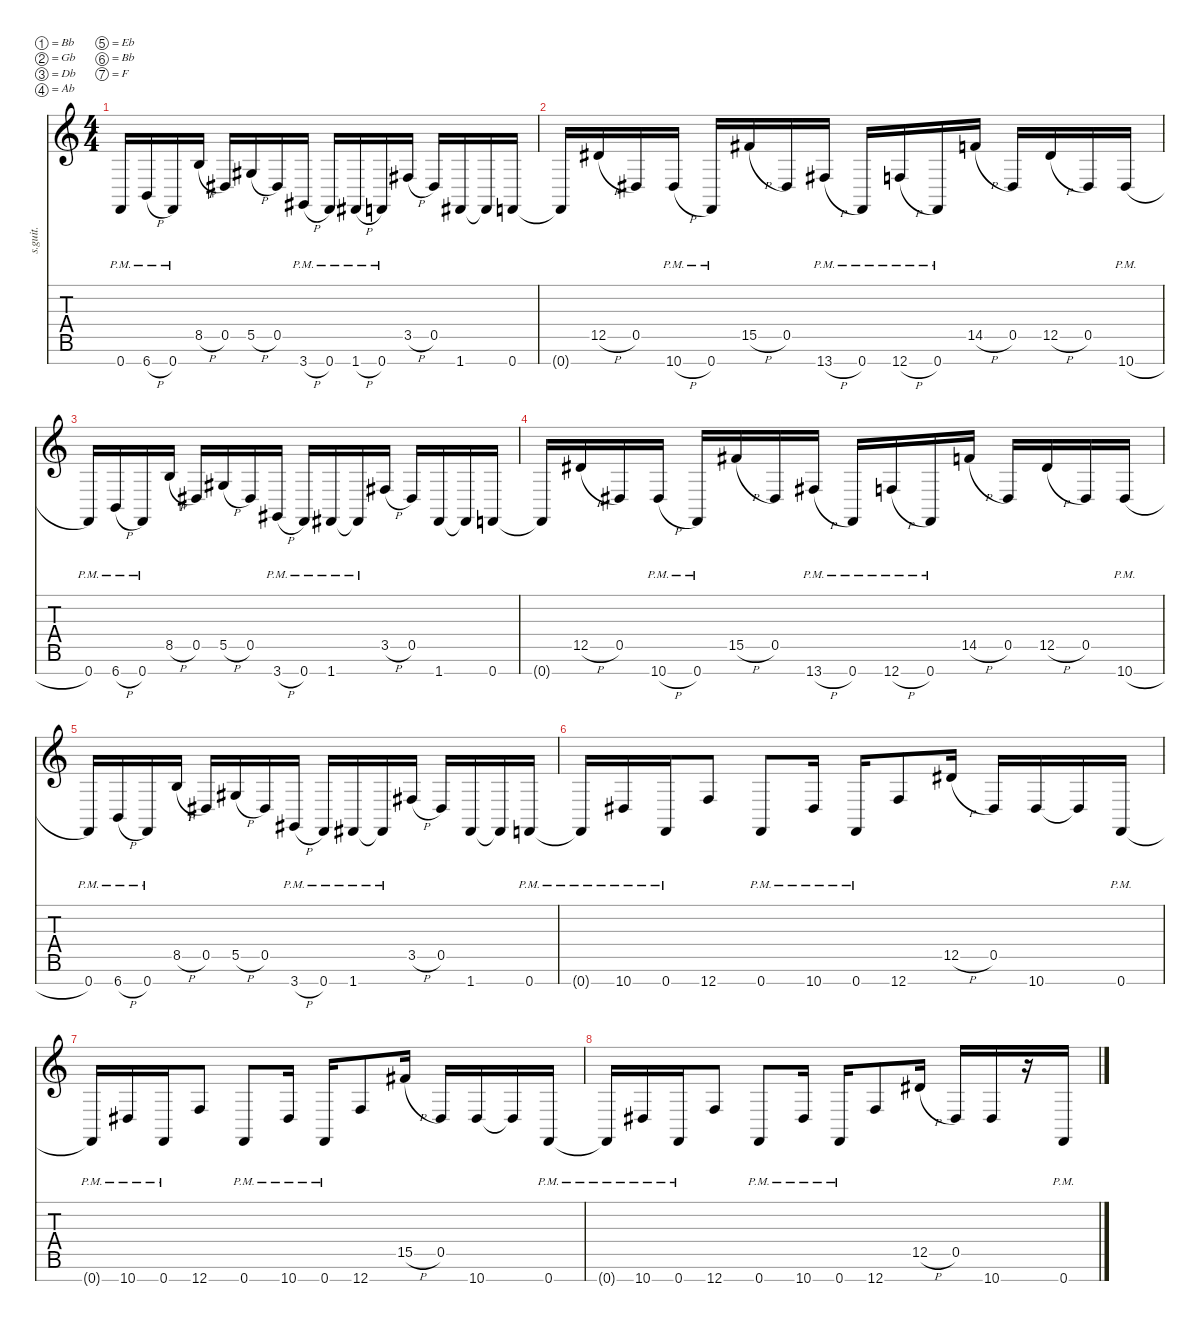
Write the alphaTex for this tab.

\defaultSystemsLayout 4
\hideDynamics
\bracketExtendMode nobrackets
\track ("Fredrik Thordendal" "s.guit.") {instrument distortionguitar}
\staff {score tabs}
\tuning (Bb3 Gb3 Db3 Ab2 Eb2 Bb1 F1)
\ts (4 4)
\tempo (110 hide)
\clef g2
\ks c
0.7{pm}.16{lyrics (0 "") lyrics (1 "") lyrics (2 "") lyrics (3 "") lyrics (4 "") dy f} 6.7{h pm}.16{lyrics (0 "") lyrics (1 "") lyrics (2 "") lyrics (3 "") lyrics (4 "")} 0.7{pm}.16{lyrics (0 "") lyrics (1 "") lyrics (2 "") lyrics (3 "") lyrics (4 "")} 8.5{h}.16{lyrics (0 "") lyrics (1 "") lyrics (2 "") lyrics (3 "") lyrics (4 "")} 0.5{acc #}.16{lyrics (0 "") lyrics (1 "") lyrics (2 "") lyrics (3 "") lyrics (4 "")} 5.5{h acc #}.16{lyrics (0 "") lyrics (1 "") lyrics (2 "") lyrics (3 "") lyrics (4 "")} 0.5{acc #}.16{lyrics (0 "") lyrics (1 "") lyrics (2 "") lyrics (3 "") lyrics (4 "")} 3.7{h pm acc #}.16{lyrics (0 "") lyrics (1 "") lyrics (2 "") lyrics (3 "") lyrics (4 "")} 0.7{pm}.16{lyrics (0 "") lyrics (1 "") lyrics (2 "") lyrics (3 "") lyrics (4 "")} 1.7{h pm acc #}.16{lyrics (0 "") lyrics (1 "") lyrics (2 "") lyrics (3 "") lyrics (4 "")} 0.7{pm}.16{lyrics (0 "") lyrics (1 "") lyrics (2 "") lyrics (3 "") lyrics (4 "")} 3.5{h acc #}.16{lyrics (0 "") lyrics (1 "") lyrics (2 "") lyrics (3 "") lyrics (4 "")} 0.5{acc #}.16{lyrics (0 "") lyrics (1 "") lyrics (2 "") lyrics (3 "") lyrics (4 "")} 1.7{acc #}.16{lyrics (0 "") lyrics (1 "") lyrics (2 "") lyrics (3 "") lyrics (4 "")} 1.7{t acc #}.16{lyrics (0 "") lyrics (1 "") lyrics (2 "") lyrics (3 "") lyrics (4 "")} 0.7.16{lyrics (0 "") lyrics (1 "") lyrics (2 "") lyrics (3 "") lyrics (4 "")} |
0.7{t}.16{lyrics (0 "") lyrics (1 "") lyrics (2 "") lyrics (3 "") lyrics (4 "")} 12.5{h acc #}.16{lyrics (0 "") lyrics (1 "") lyrics (2 "") lyrics (3 "") lyrics (4 "")} 0.5{acc #}.16{lyrics (0 "") lyrics (1 "") lyrics (2 "") lyrics (3 "") lyrics (4 "")} 10.7{h pm acc #}.16{lyrics (0 "") lyrics (1 "") lyrics (2 "") lyrics (3 "") lyrics (4 "")} 0.7{pm}.16{lyrics (0 "") lyrics (1 "") lyrics (2 "") lyrics (3 "") lyrics (4 "")} 15.5{h acc #}.16{lyrics (0 "") lyrics (1 "") lyrics (2 "") lyrics (3 "") lyrics (4 "")} 0.5{acc #}.16{lyrics (0 "") lyrics (1 "") lyrics (2 "") lyrics (3 "") lyrics (4 "")} 13.7{h pm acc #}.16{lyrics (0 "") lyrics (1 "") lyrics (2 "") lyrics (3 "") lyrics (4 "")} 0.7{pm}.16{lyrics (0 "") lyrics (1 "") lyrics (2 "") lyrics (3 "") lyrics (4 "")} 12.7{h pm}.16{lyrics (0 "") lyrics (1 "") lyrics (2 "") lyrics (3 "") lyrics (4 "")} 0.7{pm}.16{lyrics (0 "") lyrics (1 "") lyrics (2 "") lyrics (3 "") lyrics (4 "")} 14.5{h}.16{lyrics (0 "") lyrics (1 "") lyrics (2 "") lyrics (3 "") lyrics (4 "")} 0.5{acc #}.16{lyrics (0 "") lyrics (1 "") lyrics (2 "") lyrics (3 "") lyrics (4 "")} 12.5{h acc #}.16{lyrics (0 "") lyrics (1 "") lyrics (2 "") lyrics (3 "") lyrics (4 "")} 0.5{acc #}.16{lyrics (0 "") lyrics (1 "") lyrics (2 "") lyrics (3 "") lyrics (4 "")} 10.7{h pm acc #}.16{lyrics (0 "") lyrics (1 "") lyrics (2 "") lyrics (3 "") lyrics (4 "")} |
0.7{pm}.16{lyrics (0 "") lyrics (1 "") lyrics (2 "") lyrics (3 "") lyrics (4 "")} 6.7{h pm}.16{lyrics (0 "") lyrics (1 "") lyrics (2 "") lyrics (3 "") lyrics (4 "")} 0.7{pm}.16{lyrics (0 "") lyrics (1 "") lyrics (2 "") lyrics (3 "") lyrics (4 "")} 8.5{h}.16{lyrics (0 "") lyrics (1 "") lyrics (2 "") lyrics (3 "") lyrics (4 "")} 0.5{acc #}.16{lyrics (0 "") lyrics (1 "") lyrics (2 "") lyrics (3 "") lyrics (4 "")} 5.5{h acc #}.16{lyrics (0 "") lyrics (1 "") lyrics (2 "") lyrics (3 "") lyrics (4 "")} 0.5{acc #}.16{lyrics (0 "") lyrics (1 "") lyrics (2 "") lyrics (3 "") lyrics (4 "")} 3.7{h pm acc #}.16{lyrics (0 "") lyrics (1 "") lyrics (2 "") lyrics (3 "") lyrics (4 "")} 0.7{pm}.16{lyrics (0 "") lyrics (1 "") lyrics (2 "") lyrics (3 "") lyrics (4 "")} 1.7{pm acc #}.16{lyrics (0 "") lyrics (1 "") lyrics (2 "") lyrics (3 "") lyrics (4 "")} 1.7{pm t acc #}.16{lyrics (0 "") lyrics (1 "") lyrics (2 "") lyrics (3 "") lyrics (4 "")} 3.5{h acc #}.16{lyrics (0 "") lyrics (1 "") lyrics (2 "") lyrics (3 "") lyrics (4 "")} 0.5{acc #}.16{lyrics (0 "") lyrics (1 "") lyrics (2 "") lyrics (3 "") lyrics (4 "")} 1.7{acc #}.16{lyrics (0 "") lyrics (1 "") lyrics (2 "") lyrics (3 "") lyrics (4 "")} 1.7{t acc #}.16{lyrics (0 "") lyrics (1 "") lyrics (2 "") lyrics (3 "") lyrics (4 "")} 0.7.16{lyrics (0 "") lyrics (1 "") lyrics (2 "") lyrics (3 "") lyrics (4 "")} |
0.7{t}.16{lyrics (0 "") lyrics (1 "") lyrics (2 "") lyrics (3 "") lyrics (4 "")} 12.5{h acc #}.16{lyrics (0 "") lyrics (1 "") lyrics (2 "") lyrics (3 "") lyrics (4 "")} 0.5{acc #}.16{lyrics (0 "") lyrics (1 "") lyrics (2 "") lyrics (3 "") lyrics (4 "")} 10.7{h pm acc #}.16{lyrics (0 "") lyrics (1 "") lyrics (2 "") lyrics (3 "") lyrics (4 "")} 0.7{pm}.16{lyrics (0 "") lyrics (1 "") lyrics (2 "") lyrics (3 "") lyrics (4 "")} 15.5{h acc #}.16{lyrics (0 "") lyrics (1 "") lyrics (2 "") lyrics (3 "") lyrics (4 "")} 0.5{acc #}.16{lyrics (0 "") lyrics (1 "") lyrics (2 "") lyrics (3 "") lyrics (4 "")} 13.7{h pm acc #}.16{lyrics (0 "") lyrics (1 "") lyrics (2 "") lyrics (3 "") lyrics (4 "")} 0.7{pm}.16{lyrics (0 "") lyrics (1 "") lyrics (2 "") lyrics (3 "") lyrics (4 "")} 12.7{h pm}.16{lyrics (0 "") lyrics (1 "") lyrics (2 "") lyrics (3 "") lyrics (4 "")} 0.7{pm}.16{lyrics (0 "") lyrics (1 "") lyrics (2 "") lyrics (3 "") lyrics (4 "")} 14.5{h}.16{lyrics (0 "") lyrics (1 "") lyrics (2 "") lyrics (3 "") lyrics (4 "")} 0.5{acc #}.16{lyrics (0 "") lyrics (1 "") lyrics (2 "") lyrics (3 "") lyrics (4 "")} 12.5{h acc #}.16{lyrics (0 "") lyrics (1 "") lyrics (2 "") lyrics (3 "") lyrics (4 "")} 0.5{acc #}.16{lyrics (0 "") lyrics (1 "") lyrics (2 "") lyrics (3 "") lyrics (4 "")} 10.7{h pm acc #}.16{lyrics (0 "") lyrics (1 "") lyrics (2 "") lyrics (3 "") lyrics (4 "")} |
0.7{pm}.16{lyrics (0 "") lyrics (1 "") lyrics (2 "") lyrics (3 "") lyrics (4 "")} 6.7{h pm}.16{lyrics (0 "") lyrics (1 "") lyrics (2 "") lyrics (3 "") lyrics (4 "")} 0.7{pm}.16{lyrics (0 "") lyrics (1 "") lyrics (2 "") lyrics (3 "") lyrics (4 "")} 8.5{h}.16{lyrics (0 "") lyrics (1 "") lyrics (2 "") lyrics (3 "") lyrics (4 "")} 0.5{acc #}.16{lyrics (0 "") lyrics (1 "") lyrics (2 "") lyrics (3 "") lyrics (4 "")} 5.5{h acc #}.16{lyrics (0 "") lyrics (1 "") lyrics (2 "") lyrics (3 "") lyrics (4 "")} 0.5{acc #}.16{lyrics (0 "") lyrics (1 "") lyrics (2 "") lyrics (3 "") lyrics (4 "")} 3.7{h pm acc #}.16{lyrics (0 "") lyrics (1 "") lyrics (2 "") lyrics (3 "") lyrics (4 "")} 0.7{pm}.16{lyrics (0 "") lyrics (1 "") lyrics (2 "") lyrics (3 "") lyrics (4 "")} 1.7{pm acc #}.16{lyrics (0 "") lyrics (1 "") lyrics (2 "") lyrics (3 "") lyrics (4 "")} 1.7{pm t acc #}.16{lyrics (0 "") lyrics (1 "") lyrics (2 "") lyrics (3 "") lyrics (4 "")} 3.5{h acc #}.16{lyrics (0 "") lyrics (1 "") lyrics (2 "") lyrics (3 "") lyrics (4 "")} 0.5{acc #}.16{lyrics (0 "") lyrics (1 "") lyrics (2 "") lyrics (3 "") lyrics (4 "")} 1.7{acc #}.16{lyrics (0 "") lyrics (1 "") lyrics (2 "") lyrics (3 "") lyrics (4 "")} 1.7{t acc #}.16{lyrics (0 "") lyrics (1 "") lyrics (2 "") lyrics (3 "") lyrics (4 "")} 0.7{pm}.16{lyrics (0 "") lyrics (1 "") lyrics (2 "") lyrics (3 "") lyrics (4 "")} |
0.7{pm t}.16{lyrics (0 "") lyrics (1 "") lyrics (2 "") lyrics (3 "") lyrics (4 "")} 10.7{pm acc #}.16{lyrics (0 "") lyrics (1 "") lyrics (2 "") lyrics (3 "") lyrics (4 "")} 0.7{pm}.16{lyrics (0 "") lyrics (1 "") lyrics (2 "") lyrics (3 "") lyrics (4 "")} 12.7.8{lyrics (0 "") lyrics (1 "") lyrics (2 "") lyrics (3 "") lyrics (4 "")} 0.7{pm}.8{lyrics (0 "") lyrics (1 "") lyrics (2 "") lyrics (3 "") lyrics (4 "")} 10.7{pm acc #}.16{lyrics (0 "") lyrics (1 "") lyrics (2 "") lyrics (3 "") lyrics (4 "")} 0.7{pm}.16{lyrics (0 "") lyrics (1 "") lyrics (2 "") lyrics (3 "") lyrics (4 "")} 12.7.8{lyrics (0 "") lyrics (1 "") lyrics (2 "") lyrics (3 "") lyrics (4 "")} 12.5{h acc #}.16{lyrics (0 "") lyrics (1 "") lyrics (2 "") lyrics (3 "") lyrics (4 "")} 0.5{acc #}.16{lyrics (0 "") lyrics (1 "") lyrics (2 "") lyrics (3 "") lyrics (4 "")} 10.7{acc #}.16{lyrics (0 "") lyrics (1 "") lyrics (2 "") lyrics (3 "") lyrics (4 "")} 10.7{t acc #}.16{lyrics (0 "") lyrics (1 "") lyrics (2 "") lyrics (3 "") lyrics (4 "")} 0.7{pm}.16{lyrics (0 "") lyrics (1 "") lyrics (2 "") lyrics (3 "") lyrics (4 "")} |
0.7{pm t}.16{lyrics (0 "") lyrics (1 "") lyrics (2 "") lyrics (3 "") lyrics (4 "")} 10.7{pm acc #}.16{lyrics (0 "") lyrics (1 "") lyrics (2 "") lyrics (3 "") lyrics (4 "")} 0.7{pm}.16{lyrics (0 "") lyrics (1 "") lyrics (2 "") lyrics (3 "") lyrics (4 "")} 12.7.8{lyrics (0 "") lyrics (1 "") lyrics (2 "") lyrics (3 "") lyrics (4 "")} 0.7{pm}.8{lyrics (0 "") lyrics (1 "") lyrics (2 "") lyrics (3 "") lyrics (4 "")} 10.7{pm acc #}.16{lyrics (0 "") lyrics (1 "") lyrics (2 "") lyrics (3 "") lyrics (4 "")} 0.7{pm}.16{lyrics (0 "") lyrics (1 "") lyrics (2 "") lyrics (3 "") lyrics (4 "")} 12.7.8{lyrics (0 "") lyrics (1 "") lyrics (2 "") lyrics (3 "") lyrics (4 "")} 15.5{h acc #}.16{lyrics (0 "") lyrics (1 "") lyrics (2 "") lyrics (3 "") lyrics (4 "")} 0.5{acc #}.16{lyrics (0 "") lyrics (1 "") lyrics (2 "") lyrics (3 "") lyrics (4 "")} 10.7{acc #}.16{lyrics (0 "") lyrics (1 "") lyrics (2 "") lyrics (3 "") lyrics (4 "")} 10.7{t acc #}.16{lyrics (0 "") lyrics (1 "") lyrics (2 "") lyrics (3 "") lyrics (4 "")} 0.7{pm}.16{lyrics (0 "") lyrics (1 "") lyrics (2 "") lyrics (3 "") lyrics (4 "")} |
0.7{pm t}.16{lyrics (0 "") lyrics (1 "") lyrics (2 "") lyrics (3 "") lyrics (4 "")} 10.7{pm acc #}.16{lyrics (0 "") lyrics (1 "") lyrics (2 "") lyrics (3 "") lyrics (4 "")} 0.7{pm}.16{lyrics (0 "") lyrics (1 "") lyrics (2 "") lyrics (3 "") lyrics (4 "")} 12.7.8{lyrics (0 "") lyrics (1 "") lyrics (2 "") lyrics (3 "") lyrics (4 "")} 0.7{pm}.8{lyrics (0 "") lyrics (1 "") lyrics (2 "") lyrics (3 "") lyrics (4 "")} 10.7{pm acc #}.16{lyrics (0 "") lyrics (1 "") lyrics (2 "") lyrics (3 "") lyrics (4 "")} 0.7{pm}.16{lyrics (0 "") lyrics (1 "") lyrics (2 "") lyrics (3 "") lyrics (4 "")} 12.7.8{lyrics (0 "") lyrics (1 "") lyrics (2 "") lyrics (3 "") lyrics (4 "")} 12.5{h acc #}.16{lyrics (0 "") lyrics (1 "") lyrics (2 "") lyrics (3 "") lyrics (4 "")} 0.5{acc #}.16{lyrics (0 "") lyrics (1 "") lyrics (2 "") lyrics (3 "") lyrics (4 "")} 10.7{acc #}.16{lyrics (0 "") lyrics (1 "") lyrics (2 "") lyrics (3 "") lyrics (4 "")} r.16 0.7{pm}.16{lyrics (0 "") lyrics (1 "") lyrics (2 "") lyrics (3 "") lyrics (4 "")}
